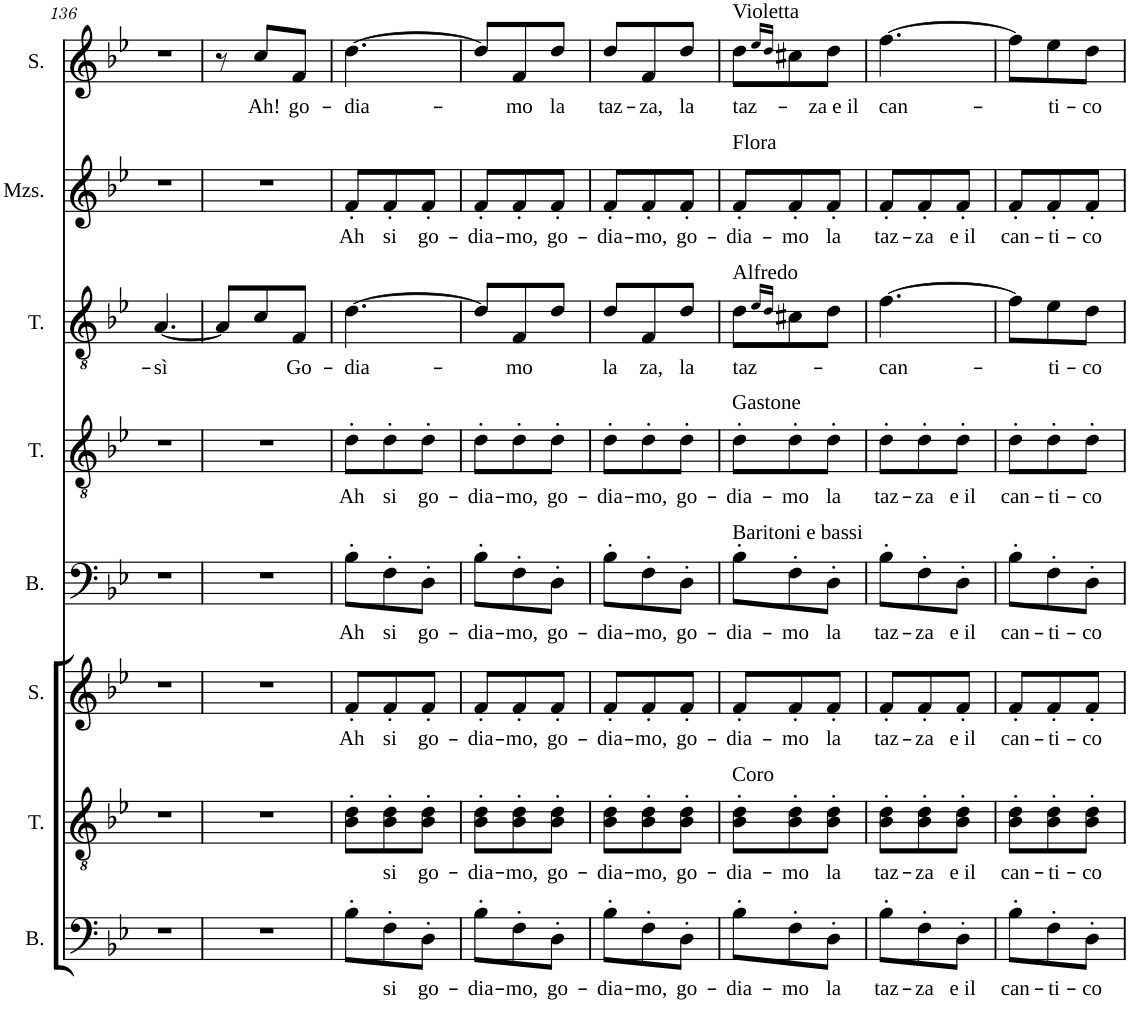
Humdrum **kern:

**kern	**text	**kern	**text	**kern	**text	**kern	**text	**kern	**text	**kern	**text	**kern	**text	**kern	**text
*part8	*part8	*part7	*part7	*part6	*part6	*part5	*part5	*part4	*part4	*part3	*part3	*part2	*part2	*part1	*part1
*staff8	*staff8	*staff7	*staff7	*staff6	*staff6	*staff5	*staff5	*staff4	*staff4	*staff3	*staff3	*staff2	*staff2	*staff1	*staff1
*I"Bass	*	*I"Tenor	*	*I"Soprano	*	*I"Bass	*	*I"Tenor	*	*I"Tenor	*	*I"Mezzosoprano	*	*I"Soprano	*
*I'B.	*	*I'T.	*	*I'S.	*	*I'B.	*	*I'T.	*	*I'T.	*	*I'Mzs.	*	*I'S.	*
!!LO:PB:g=z
*clefF4	*	*clefGv2	*	*clefG2	*	*clefF4	*	*clefGv2	*	*clefGv2	*	*clefG2	*	*clefG2	*
*k[b-e-]	*	*k[b-e-]	*	*k[b-e-]	*	*k[b-e-]	*	*k[b-e-]	*	*k[b-e-]	*	*k[b-e-]	*	*k[b-e-]	*
*M3/8	*	*M3/8	*	*M3/8	*	*M3/8	*	*M3/8	*	*M3/8	*	*M3/8	*	*M3/8	*
=136	=136	=136	=136	=136	=136	=136	=136	=136	=136	=136	=136	=136	=136	=136	=136
!	!	!	!	!	!	!	!	!	!	!	!LO:LY:b	!	!	!	!
4.r	.	4.r	.	4.r	.	4.r	.	4.r	.	[4.A/	-sì	4.r	.	4.r	.
=137	=137	=137	=137	=137	=137	=137	=137	=137	=137	=137	=137	=137	=137	=137	=137
4.r	.	4.r	.	4.r	.	4.r	.	4.r	.	8A/L]	.	4.r	.	8r	.
!	!	!	!	!	!	!	!	!	!	!	!	!	!	!	!LO:LY:b
.	.	.	.	.	.	.	.	.	.	8c/	.	.	.	8cc/L	Ah!
!	!	!	!	!	!	!	!	!	!	!	!LO:LY:b	!	!	!	!LO:LY:b
.	.	.	.	.	.	.	.	.	.	8F/J	Go-	.	.	8f/J	go-
=138	=138	=138	=138	=138	=138	=138	=138	=138	=138	=138	=138	=138	=138	=138	=138
!	!	!	!	!	!LO:LY:b	!	!LO:LY:b	!	!LO:LY:b	!	!LO:LY:b	!	!LO:LY:b	!	!LO:LY:b
8B-'\L	.	8B-\' 8d\'L	.	8f'/L	Ah	8B-'\L	Ah	8d'\L	Ah	[4.d\	-dia-	8f'/L	Ah	[4.dd\	-dia-
!	!LO:LY:b	!	!LO:LY:b	!	!LO:LY:b	!	!LO:LY:b	!	!LO:LY:b	!	!	!	!LO:LY:b	!	!
8F'\	si	8B-\' 8d\'	si	8f'/	si	8F'\	si	8d'\	si	.	.	8f'/	si	.	.
!	!LO:LY:b	!	!LO:LY:b	!	!LO:LY:b	!	!LO:LY:b	!	!LO:LY:b	!	!	!	!LO:LY:b	!	!
8D'\J	go-	8B-\' 8d\'J	go-	8f'/J	go-	8D'\J	go-	8d'\J	go-	.	.	8f'/J	go-	.	.
=139	=139	=139	=139	=139	=139	=139	=139	=139	=139	=139	=139	=139	=139	=139	=139
!	!LO:LY:b	!	!LO:LY:b	!	!LO:LY:b	!	!LO:LY:b	!	!LO:LY:b	!	!	!	!LO:LY:b	!	!
8B-'\L	-dia-	8B-\' 8d\'L	-dia-	8f'/L	-dia-	8B-'\L	-dia-	8d'\L	-dia-	8d/L]	.	8f'/L	-dia-	8dd/L]	.
!	!LO:LY:b	!	!LO:LY:b	!	!LO:LY:b	!	!LO:LY:b	!	!LO:LY:b	!	!LO:LY:b	!	!LO:LY:b	!	!LO:LY:b
8F'\	-mo,	8B-\' 8d\'	-mo,	8f'/	-mo,	8F'\	-mo,	8d'\	-mo,	8F/	-mo	8f'/	-mo,	8f/	mo
!	!LO:LY:b	!	!LO:LY:b	!	!LO:LY:b	!	!LO:LY:b	!	!LO:LY:b	!	!	!	!LO:LY:b	!	!LO:LY:b
8D'\J	go-	8B-\' 8d\'J	go-	8f'/J	go-	8D'\J	go-	8d'\J	go-	8d/J	.	8f'/J	go-	8dd/J	la
=140	=140	=140	=140	=140	=140	=140	=140	=140	=140	=140	=140	=140	=140	=140	=140
!	!LO:LY:b	!	!LO:LY:b	!	!LO:LY:b	!	!LO:LY:b	!	!LO:LY:b	!	!LO:LY:b	!	!LO:LY:b	!	!LO:LY:b
8B-'\L	-dia-	8B-\' 8d\'L	-dia-	8f'/L	-dia-	8B-'\L	-dia-	8d'\L	-dia-	8d/L	la	8f'/L	-dia-	8dd/L	taz-
!	!LO:LY:b	!	!LO:LY:b	!	!LO:LY:b	!	!LO:LY:b	!	!LO:LY:b	!	!LO:LY:b	!	!LO:LY:b	!	!LO:LY:b
8F'\	-mo,	8B-\' 8d\'	-mo,	8f'/	-mo,	8F'\	-mo,	8d'\	-mo,	8F/	-za,	8f'/	-mo,	8f/	-za,
!	!LO:LY:b	!	!LO:LY:b	!	!LO:LY:b	!	!LO:LY:b	!	!LO:LY:b	!	!LO:LY:b	!	!LO:LY:b	!	!LO:LY:b
8D'\J	go-	8B-\' 8d\'J	go-	8f'/J	go-	8D'\J	go-	8d'\J	go-	8d/J	la	8f'/J	go-	8dd/J	la
=141	=141	=141	=141	=141	=141	=141	=141	=141	=141	=141	=141	=141	=141	=141	=141
!	!	!	!	!	!	!	!	!	!	!	!	!	!	!LO:TX:a:t=Violetta	!
!	!	!	!	!	!	!	!	!	!	!	!	!LO:TX:a:t=Flora	!	!	!
!	!	!	!	!	!	!	!	!	!	!LO:TX:a:t=Alfredo	!	!	!	!	!
!	!	!	!	!	!	!	!	!LO:TX:a:t=Gastone	!	!	!	!	!	!	!
!	!	!	!	!	!	!LO:TX:a:t=Baritoni e bassi	!	!	!	!	!	!	!	!	!
!	!	!LO:TX:a:t=Coro	!	!	!	!	!	!	!	!	!	!	!	!	!
!	!LO:LY:b	!	!LO:LY:b	!	!LO:LY:b	!	!LO:LY:b	!	!LO:LY:b	!	!LO:LY:b	!	!LO:LY:b	!	!LO:LY:b
8B-'\L	-dia-	8B-\' 8d\'L	-dia-	8f'/L	-dia-	8B-'\L	-dia-	8d'\L	-dia-	8d\L	taz-	8f'/L	-dia-	8dd\L	taz-
.	.	.	.	.	.	.	.	.	.	16qe-/LL	.	.	.	16qee-/LL	.
.	.	.	.	.	.	.	.	.	.	16qd/JJ	.	.	.	16qdd/JJ	.
!	!LO:LY:b	!	!LO:LY:b	!	!LO:LY:b	!	!LO:LY:b	!	!LO:LY:b	!	!	!	!LO:LY:b	!	!
8F'\	-mo	8B-\' 8d\'	-mo	8f'/	-mo	8F'\	-mo	8d'\	-mo	8c#X\	.	8f'/	-mo	8cc#X\	.
!	!LO:LY:b	!	!LO:LY:b	!	!LO:LY:b	!	!LO:LY:b	!	!LO:LY:b	!	!	!	!LO:LY:b	!	!LO:LY:b
8D'\J	la	8B-\' 8d\'J	la	8f'/J	la	8D'\J	la	8d'\J	la	8d\J	.	8f'/J	la	8dd\J	-za e il
=142	=142	=142	=142	=142	=142	=142	=142	=142	=142	=142	=142	=142	=142	=142	=142
!	!LO:LY:b	!	!LO:LY:b	!	!LO:LY:b	!	!LO:LY:b	!	!LO:LY:b	!	!LO:LY:b	!	!LO:LY:b	!	!LO:LY:b
8B-'\L	taz-	8B-\' 8d\'L	taz-	8f'/L	taz-	8B-'\L	taz-	8d'\L	taz-	[4.f\	can-	8f'/L	taz-	[4.ff\	can-
!	!LO:LY:b	!	!LO:LY:b	!	!LO:LY:b	!	!LO:LY:b	!	!LO:LY:b	!	!	!	!LO:LY:b	!	!
8F'\	-za	8B-\' 8d\'	-za	8f'/	-za	8F'\	-za	8d'\	-za	.	.	8f'/	-za	.	.
!	!LO:LY:b	!	!LO:LY:b	!	!LO:LY:b	!	!LO:LY:b	!	!LO:LY:b	!	!	!	!LO:LY:b	!	!
8D'\J	e il	8B-\' 8d\'J	e il	8f'/J	e il	8D'\J	e il	8d'\J	e il	.	.	8f'/J	e il	.	.
=143	=143	=143	=143	=143	=143	=143	=143	=143	=143	=143	=143	=143	=143	=143	=143
!	!LO:LY:b	!	!LO:LY:b	!	!LO:LY:b	!	!LO:LY:b	!	!LO:LY:b	!	!	!	!LO:LY:b	!	!
8B-'\L	can-	8B-\' 8d\'L	can-	8f'/L	can-	8B-'\L	can-	8d'\L	can-	8f\L]	.	8f'/L	can-	8ff\L]	.
!	!LO:LY:b	!	!LO:LY:b	!	!LO:LY:b	!	!LO:LY:b	!	!LO:LY:b	!	!LO:LY:b	!	!LO:LY:b	!	!LO:LY:b
8F'\	-ti-	8B-\' 8d\'	-ti-	8f'/	-ti-	8F'\	-ti-	8d'\	-ti-	8e-\	-ti-	8f'/	-ti-	8ee-\	-ti-
!	!LO:LY:b	!	!LO:LY:b	!	!LO:LY:b	!	!LO:LY:b	!	!LO:LY:b	!	!LO:LY:b	!	!LO:LY:b	!	!LO:LY:b
8D'\J	-co	8B-\' 8d\'J	-co	8f'/J	-co	8D'\J	-co	8d'\J	-co	8d\J	-co	8f'/J	-co	8dd\J	-co
=	=	=	=	=	=	=	=	=	=	=	=	=	=	=	=
*-	*-	*-	*-	*-	*-	*-	*-	*-	*-	*-	*-	*-	*-	*-	*-
